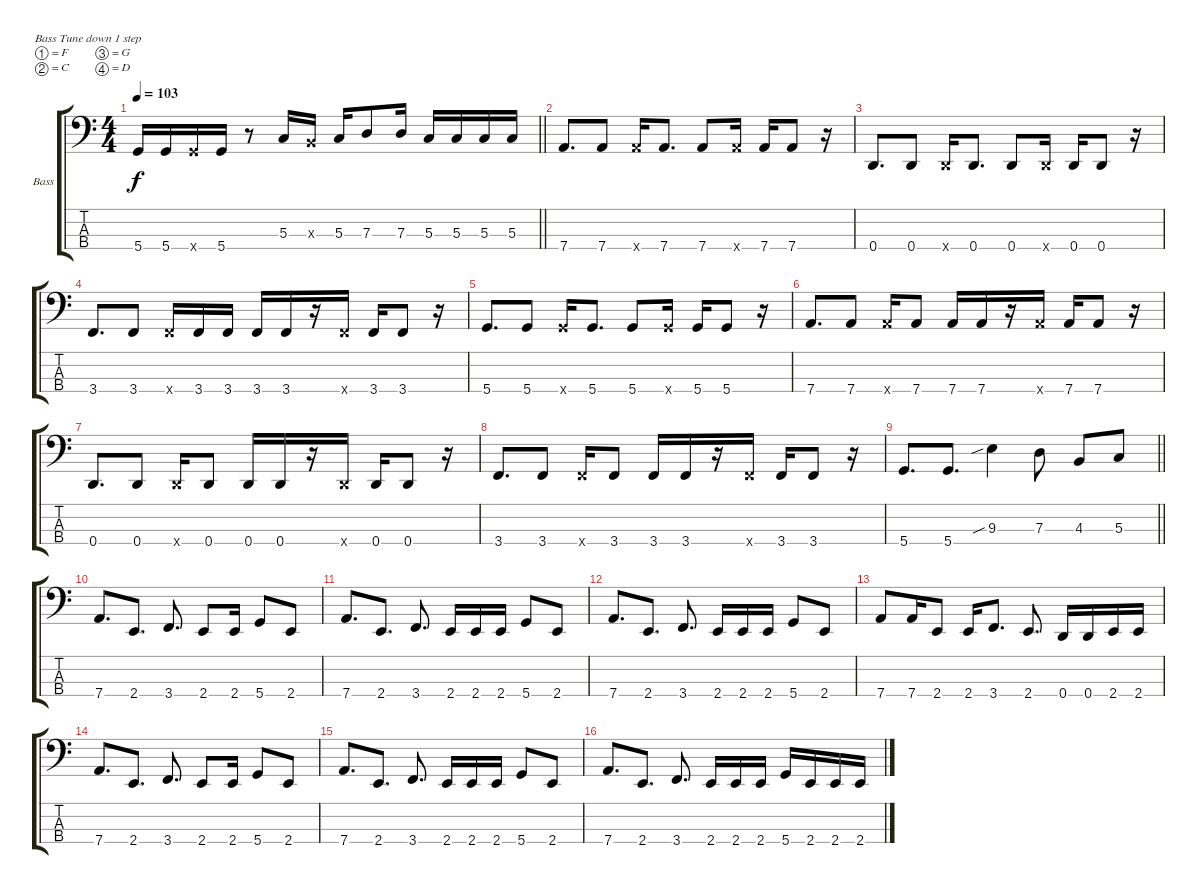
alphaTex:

\bracketExtendMode groupsimilarinstruments
\firstSystemTrackNameOrientation horizontal
\otherSystemsTrackNameOrientation horizontal
\track ("Bass" "Bass") {instrument electricbassfinger}
\staff {score tabs}
\tuning (F2 C2 G1 D1)
\ts (4 4)
\tempo 103
\clef f4
\barLineRight lightlight
\ks c
5.4.16{dy f} 5.4.16 5.4{x}.16 5.4.16 r.8 5.3.16 4.3{x}.16 5.3.16 7.3.8 7.3.16 5.3.16 5.3.16 5.3.16 5.3.16 |
7.4.8{d} 7.4.8 7.4{x}.16 7.4.8{d} 7.4.8 7.4{x}.16 7.4.16 7.4.8 r.16 |
0.4.8{d} 0.4.8 0.4{x}.16 0.4.8{d} 0.4.8 0.4{x}.16 0.4.16 0.4.8 r.16 |
3.4.8{d} 3.4.8 3.4{x}.16 3.4.16 3.4.16 3.4.16 3.4.16 r.16 3.4{x}.16 3.4.16 3.4.8 r.16 |
5.4.8{d} 5.4.8 5.4{x}.16 5.4.8{d} 5.4.8 5.4{x}.16 5.4.16 5.4.8 r.16 |
7.4.8{d} 7.4.8 7.4{x}.16 7.4.8 7.4.16 7.4.16 r.16 7.4{x}.16 7.4.16 7.4.8 r.16 |
0.4.8{d} 0.4.8 0.4{x}.16 0.4.8 0.4.16 0.4.16 r.16 0.4{x}.16 0.4.16 0.4.8 r.16 |
3.4.8{d} 3.4.8 3.4{x}.16 3.4.8 3.4.16 3.4.16 r.16 3.4{x}.16 3.4.16 3.4.8 r.16 |
\barLineRight lightlight
5.4.8{d} 5.4.8{d} 9.3{sib}.4 7.3.8 4.3.8 5.3.8 |
7.4.8{d} 2.4.8{d} 3.4.8{d} 2.4.8 2.4.16 5.4.8 2.4.8 |
7.4.8{d} 2.4.8{d} 3.4.8{d} 2.4.16 2.4.16 2.4.16 5.4.8 2.4.8 |
7.4.8{d} 2.4.8{d} 3.4.8{d} 2.4.16 2.4.16 2.4.16 5.4.8 2.4.8 |
7.4.8 7.4.16 2.4.8 2.4.16 3.4.8{d} 2.4.8{d} 0.4.16 0.4.16 2.4.16 2.4.16 |
7.4.8{d} 2.4.8{d} 3.4.8{d} 2.4.8 2.4.16 5.4.8 2.4.8 |
7.4.8{d} 2.4.8{d} 3.4.8{d} 2.4.16 2.4.16 2.4.16 5.4.8 2.4.8 |
7.4.8{d} 2.4.8{d} 3.4.8{d} 2.4.16 2.4.16 2.4.16 5.4.16 2.4.16 2.4.16 2.4.16
